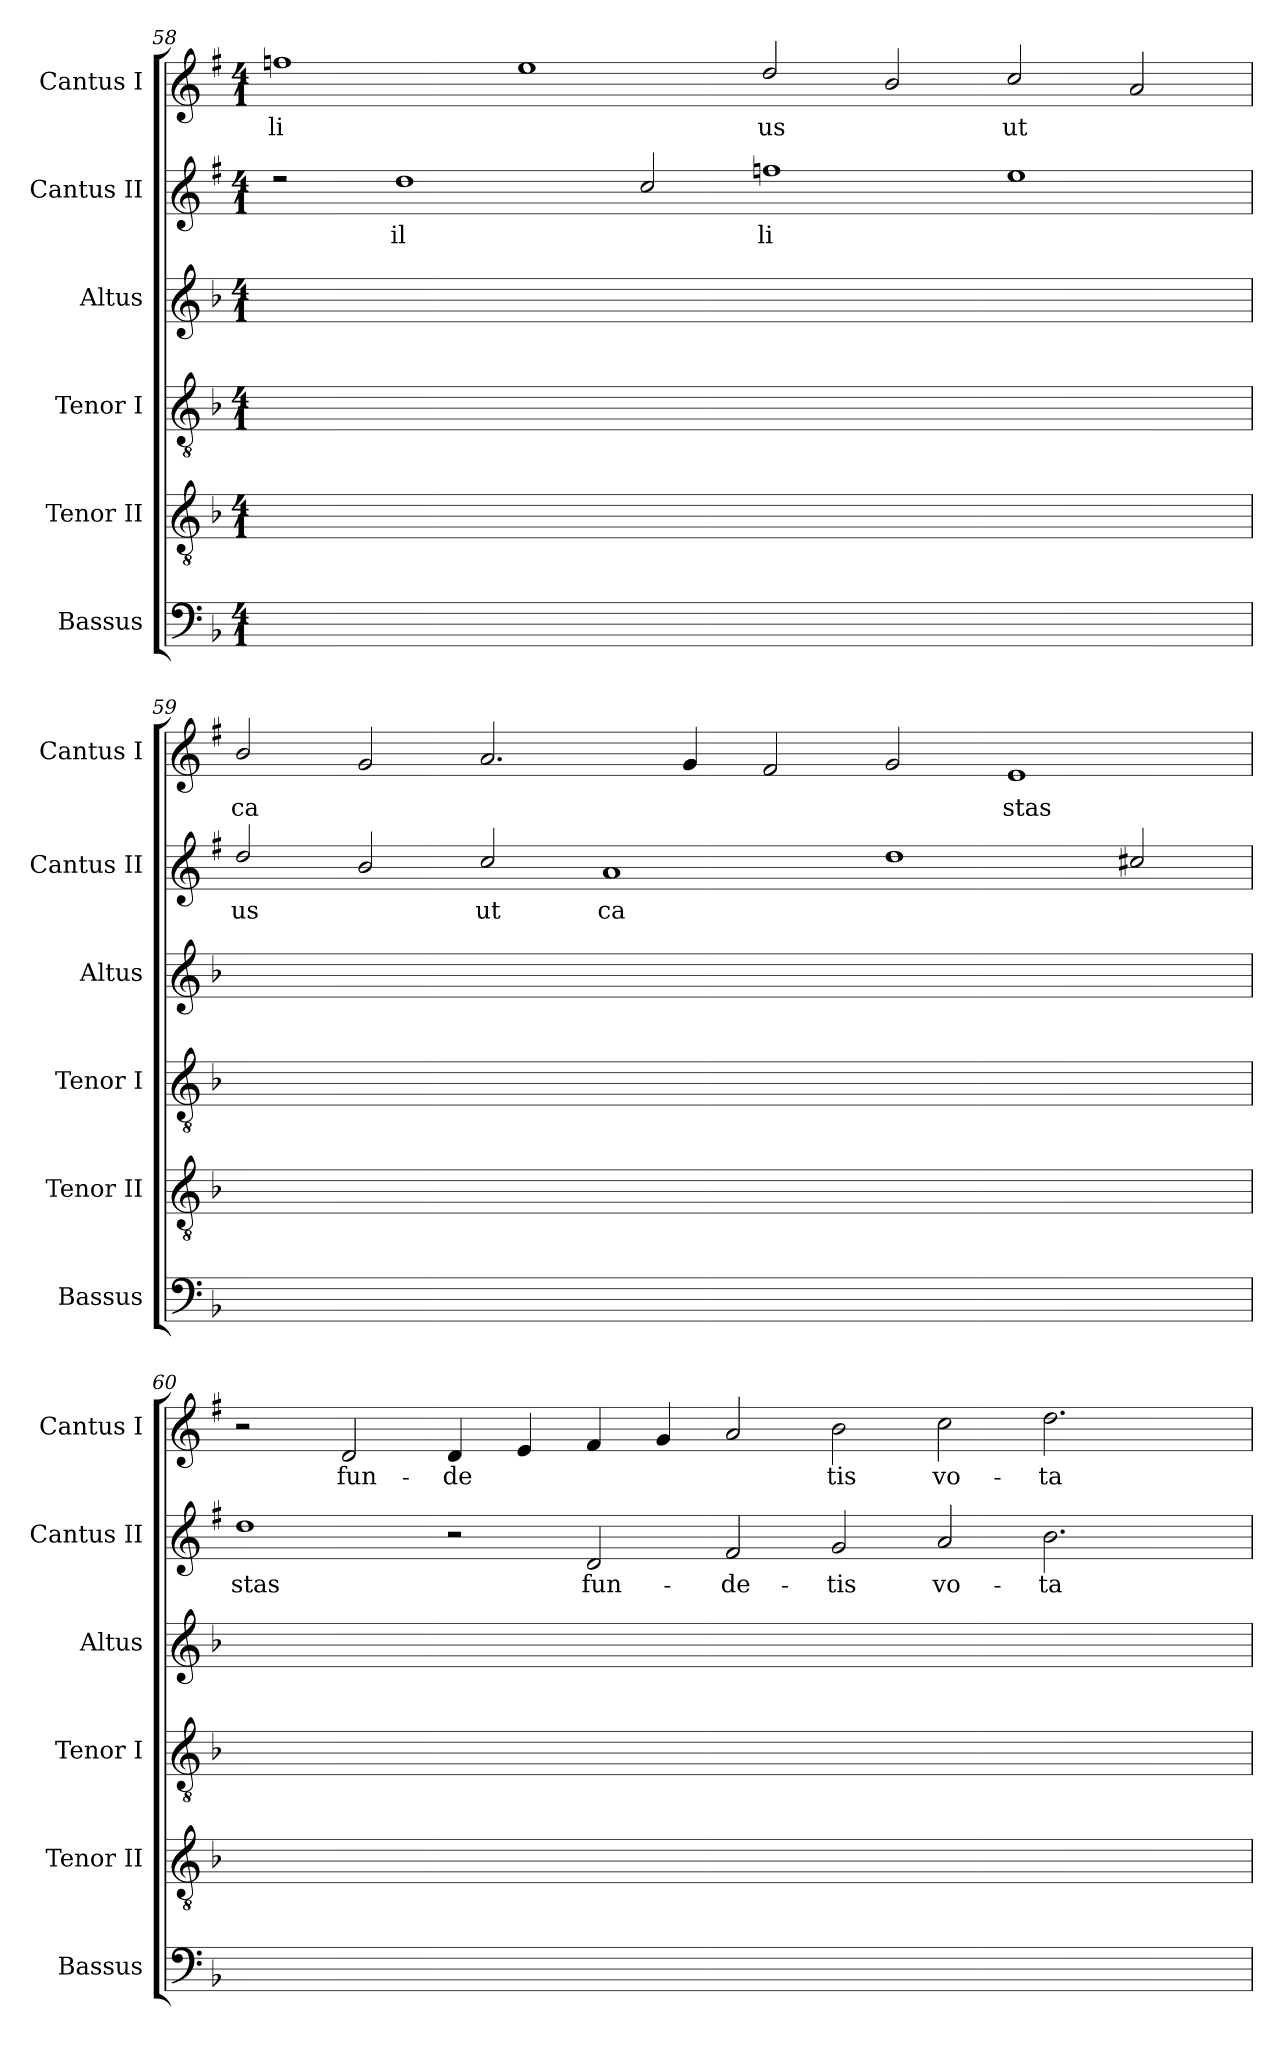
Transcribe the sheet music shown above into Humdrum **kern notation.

**kern	**kern	**kern	**kern	**kern	**text	**kern	**text
*part6	*part5	*part4	*part3	*part2	*part2	*part1	*part1
*staff6	*staff5	*staff4	*staff3	*staff2	*staff2	*staff1	*staff1
*I"Bassus	*I"Tenor II	*I"Tenor I	*I"Altus	*I"Cantus II	*	*I"Cantus I	*
*I'Bassus	*I'Tenor II	*I'Tenor I	*I'Altus	*I'Cantus II	*	*I'Cantus I	*
!!LO:LB:g=z
*clefF4	*clefGv2	*clefGv2	*clefG2	*clefG2	*	*clefG2	*
*	*	*	*	*ITrd1c2	*	*ITrd1c2	*
*k[b-]	*k[b-]	*k[b-]	*k[b-]	*k[b-]	*	*k[b-]	*
*F:	*F:	*F:	*F:	*F:	*	*F:	*
*M4/1	*M4/1	*M4/1	*M4/1	*M4/1	*	*M4/1	*
=58	=58	=58	=58	=58	=58	=58	=58
*	*	*	*	*^	*	*	*
!	!	!	!	!	!	!	!	!LO:LY:b
*	*	*	*	*	*	*	*^	*
00ryy	00ryy	00ryy	00ryy	2r	00ryy	.	1ee-X	00ryy	li
!	!	!	!	!	!	!LO:LY:b	!	!	!
.	.	.	.	1cc	.	il	.	.	.
.	.	.	.	.	.	.	1dd	.	.
.	.	.	.	2b-	.	.	.	.	.
!	!	!	!	!	!	!LO:LY:b	!	!	!LO:LY:b
.	.	.	.	1ee-X	.	li	2cc	.	us
.	.	.	.	.	.	.	2a	.	.
!	!	!	!	!	!	!	!	!	!LO:LY:b
.	.	.	.	1dd	.	.	2b-	.	ut
.	.	.	.	.	.	.	2g	.	.
=59	=59	=59	=59	=59	=59	=59	=59	=59	=59
!	!	!	!	!	!	!LO:LY:b	!	!	!LO:LY:b
00ryy	00ryy	00ryy	00ryy	2cc	00ryy	us	2a	00ryy	ca
.	.	.	.	2a	.	.	2f	.	.
!	!	!	!	!	!	!LO:LY:b	!	!	!
.	.	.	.	2b-	.	ut	2.g	.	.
!	!	!	!	!	!	!LO:LY:b	!	!	!
.	.	.	.	1g	.	ca	.	.	.
.	.	.	.	.	.	.	4f	.	.
.	.	.	.	.	.	.	2e	.	.
.	.	.	.	1cc	.	.	2f	.	.
!	!	!	!	!	!	!	!	!	!LO:LY:b
.	.	.	.	.	.	.	1d	.	stas
.	.	.	.	2b	.	.	.	.	.
=60	=60	=60	=60	=60	=60	=60	=60	=60	=60
!	!	!	!	!	!	!LO:LY:b	!	!	!
00ryy	00ryy	00ryy	00ryy	1cc	00ryy	stas	2r	1ryy	.
!	!	!	!	!	!	!	!	!	!LO:LY:b
.	.	.	.	.	.	.	2c	.	fun-
!	!	!	!	!	!	!	!	!	!LO:LY:b
.	.	.	.	2r	.	.	4c	1ryy	-de
.	.	.	.	.	.	.	4d	.	.
!	!	!	!	!	!	!LO:LY:b	!	!	!
.	.	.	.	2c	.	fun-	4e	.	.
.	.	.	.	.	.	.	4f	.	.
!	!	!	!	!	!	!LO:LY:b	!	!	!
.	.	.	.	2e	.	-de-	2g	1ryy	.
!	!	!	!	!	!	!LO:LY:b	!	!	!LO:LY:b
.	.	.	.	2f	.	-tis	2a	.	tis
!	!	!	!	!	!	!LO:LY:b	!	!	!LO:LY:b
.	.	.	.	2g	.	vo-	2b-	2ryy	vo-
!	!	!	!	!	!	!LO:LY:b	!	!	!LO:LY:b
.	.	.	.	2.a	.	-ta	2.cc	4ryy	-ta
.	.	.	.	.	.	.	.	4ryy	.
4ryy	4ryy	4ryy	4ryy	.	4ryy	.	.	4ryy	.
*	*	*	*	*v	*v	*	*	*	*
*	*	*	*	*	*	*v	*v	*
=	=	=	=	=	=	=	=
*-	*-	*-	*-	*-	*-	*-	*-
